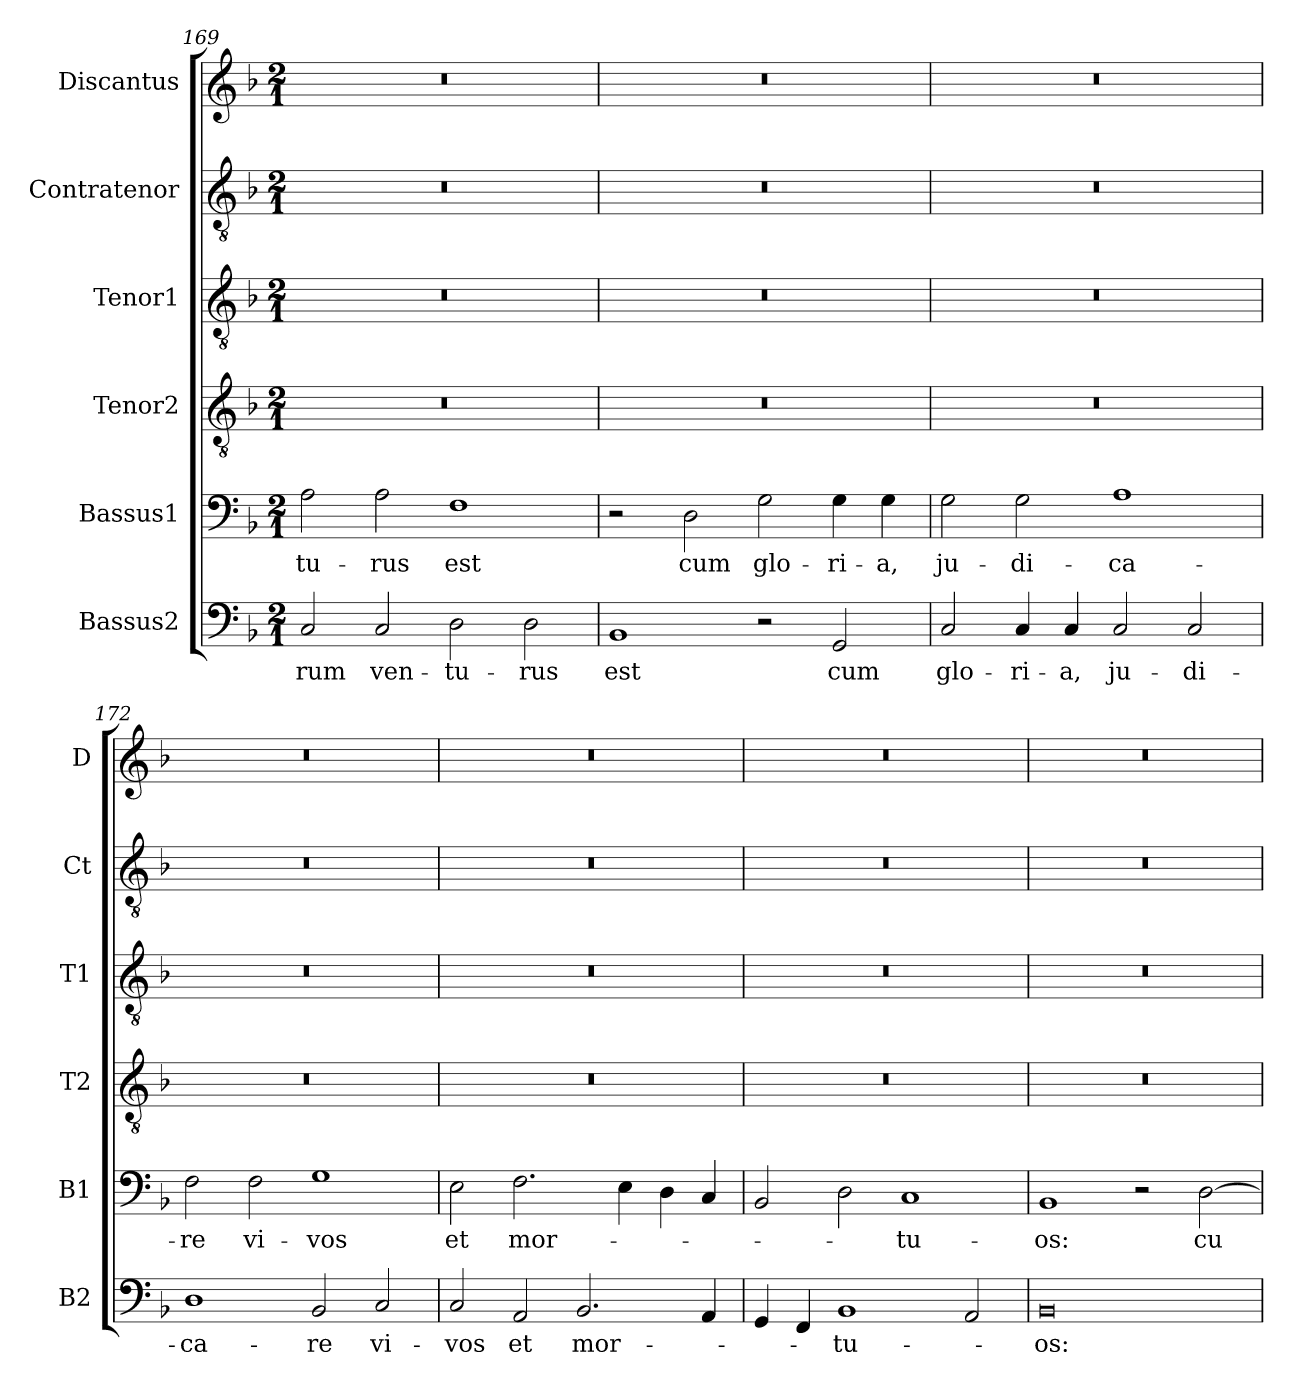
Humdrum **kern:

**kern	**text	**kern	**text	**kern	**kern	**kern	**kern
*part6	*part6	*part5	*part5	*part4	*part3	*part2	*part1
*staff6	*staff6	*staff5	*staff5	*staff4	*staff3	*staff2	*staff1
*I"Bassus2	*	*I"Bassus1	*	*I"Tenor2	*I"Tenor1	*I"Contratenor	*I"Discantus
*I'B2	*	*I'B1	*	*I'T2	*I'T1	*I'Ct	*I'D
*clefF4	*	*clefF4	*	*clefGv2	*clefGv2	*clefGv2	*clefG2
*k[b-]	*	*k[b-]	*	*k[b-]	*k[b-]	*k[b-]	*k[b-]
*M2/1	*	*M2/1	*	*M2/1	*M2/1	*M2/1	*M2/1
=169	=169	=169	=169	=169	=169	=169	=169
2C	-rum	2A	-tu-	0r	0r	0r	0r
2C	ven-	2A	-rus	.	.	.	.
2D	-tu-	1F	est	.	.	.	.
2D	-rus	.	.	.	.	.	.
=170	=170	=170	=170	=170	=170	=170	=170
1BB-	est	2r	.	0r	0r	0r	0r
.	.	2D	cum	.	.	.	.
2r	.	2G	glo-	.	.	.	.
2GG	cum	4G	-ri-	.	.	.	.
.	.	4G	-a,	.	.	.	.
=171	=171	=171	=171	=171	=171	=171	=171
2C	glo-	2G	ju-	0r	0r	0r	0r
4C	-ri-	2G	-di-	.	.	.	.
4C	-a,	.	.	.	.	.	.
2C	ju-	1A	-ca-	.	.	.	.
2C	-di-	.	.	.	.	.	.
=172	=172	=172	=172	=172	=172	=172	=172
1D	-ca-	2F	-re	0r	0r	0r	0r
.	.	2F	vi-	.	.	.	.
2BB-	-re	1G	-vos	.	.	.	.
2C	vi-	.	.	.	.	.	.
=173	=173	=173	=173	=173	=173	=173	=173
2C	-vos	2E	et	0r	0r	0r	0r
2AA	et	2.F	mor-	.	.	.	.
2.BB-	mor-	.	.	.	.	.	.
.	.	4E	.	.	.	.	.
.	.	4D	.	.	.	.	.
4AA	.	4C	.	.	.	.	.
=174	=174	=174	=174	=174	=174	=174	=174
4GG	.	2BB-	.	0r	0r	0r	0r
4FF	.	.	.	.	.	.	.
1BB-	-tu-	2D	.	.	.	.	.
.	.	1C	-tu-	.	.	.	.
2AA	.	.	.	.	.	.	.
=175	=175	=175	=175	=175	=175	=175	=175
0BB-	-os:	1BB-	-os:	0r	0r	0r	0r
.	.	2r	.	.	.	.	.
.	.	[2D	cu-	.	.	.	.
=	=	=	=	=	=	=	=
*-	*-	*-	*-	*-	*-	*-	*-
